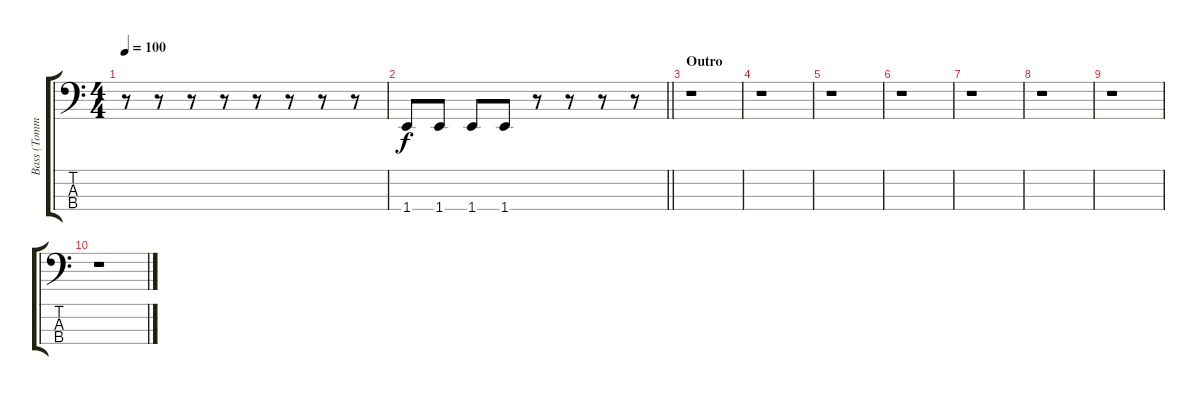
\track ("Bass (Tommy Stintson)" "Bass (Tomm") {instrument electricbassfinger}
\staff {score tabs}
\tuning (Gb2 Db2 Ab1 Eb1) {hide}
\ts (4 4)
\tempo 100
\clef f4
\ks c
r.8{dy f} r.8 r.8 r.8 r.8 r.8 r.8 r.8 |
\barLineRight lightlight
1.4.8 1.4.8 1.4.8 1.4.8 r.8 r.8 r.8 r.8 |
\section ("" "Outro")
r.1 |
r.1 |
r.1 |
r.1 |
r.1 |
r.1 |
r.1 |
r.1
